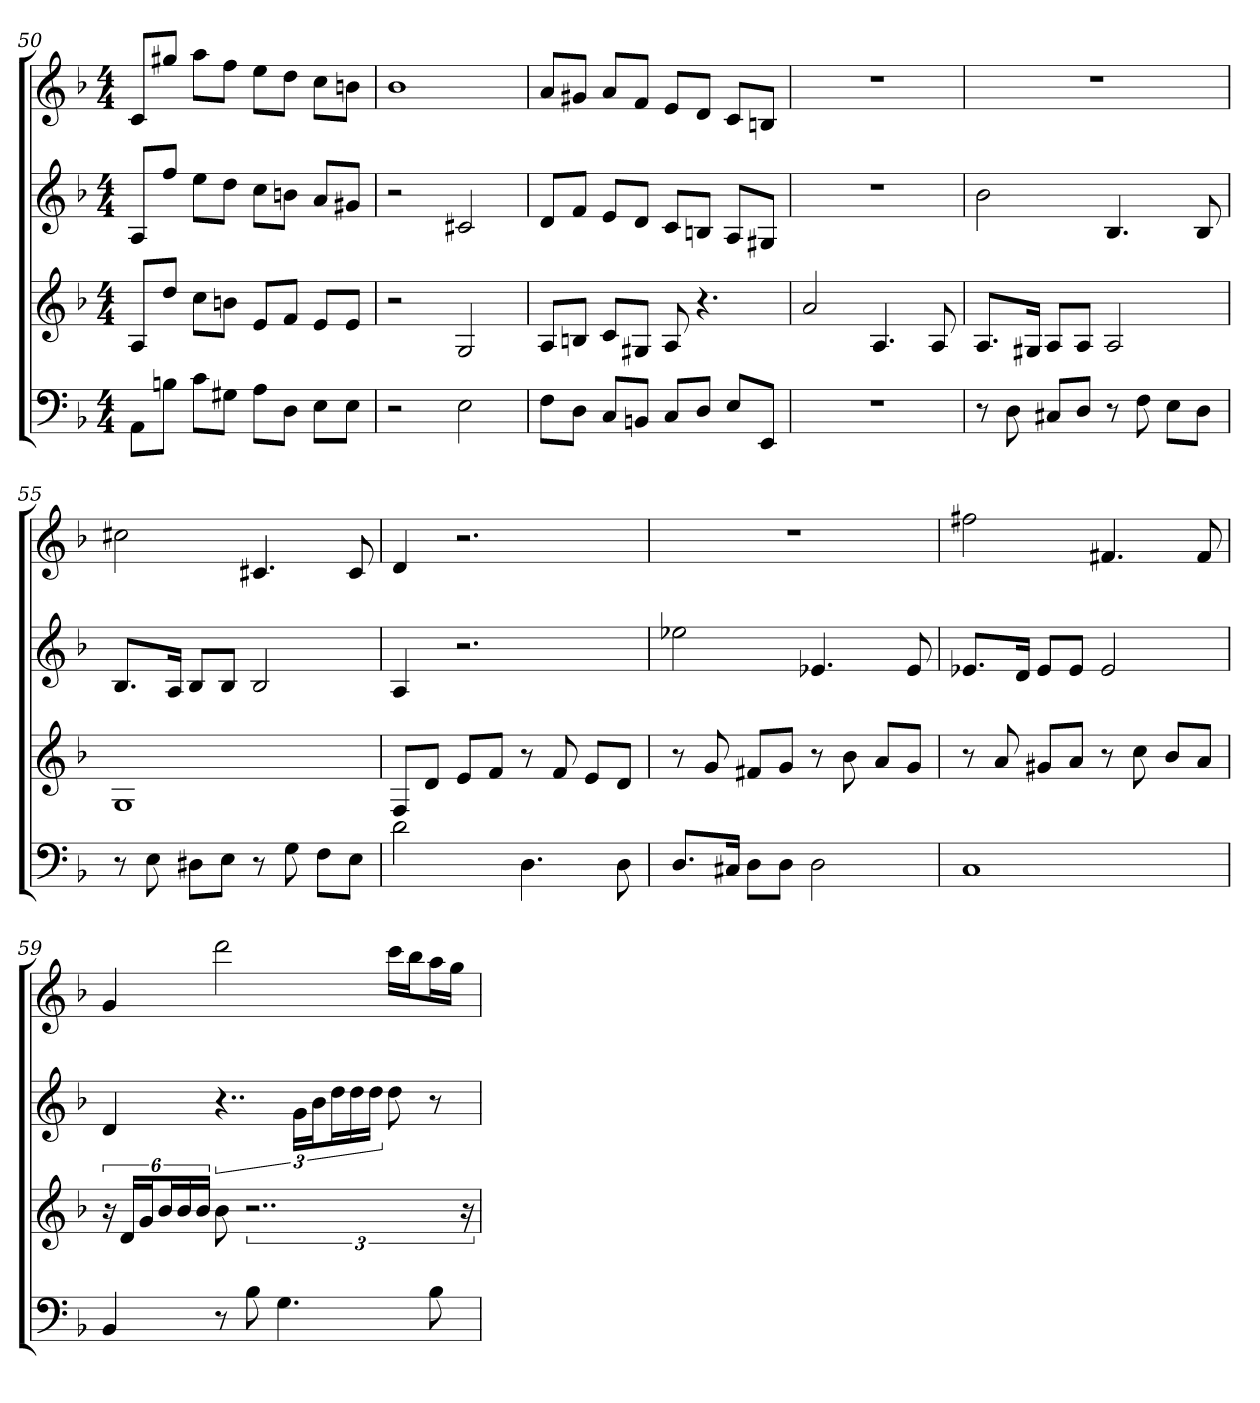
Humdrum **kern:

**kern	**kern	**kern	**kern
*part4	*part3	*part2	*part1
*staff4	*staff3	*staff2	*staff1
*k[b-]	*k[b-]	*k[b-]	*k[b-]
*d:	*d:	*d:	*d:
*M4/4	*M4/4	*M4/4	*M4/4
=50	=50	=50	=50
8AAL	8AL	8AL	8cL
8BnJ	8ddJ	8ffJ	8gg#XJ
8cL	8ccL	8eeL	8aaL
8G#XJ	8bnJ	8ddJ	8ffJ
8AL	8eL	8ccL	8eeL
8DJ	8fJ	8bnJ	8ddJ
8EL	8eL	8aL	8ccL
8EJ	8eJ	8g#XJ	8bnJ
=51	=51	=51	=51
2r	2r	2r	1b-
2E	2G	2c#X	.
=52	=52	=52	=52
8FL	8AL	8dL	8aL
8DJ	8BnJ	8fJ	8g#XJ
8CL	8cL	8eL	8aL
8BBnJ	8G#XJ	8dJ	8fJ
8CL	8A	8cL	8eL
8DJ	4.r	8BnJ	8dJ
8EL	.	8AL	8cL
8EEJ	.	8G#XJ	8BnJ
=53	=53	=53	=53
1r	2a	1r	1r
.	4.A	.	.
.	8A	.	.
=54	=54	=54	=54
8r	8.AL	2b-	1r
8D	.	.	.
.	16G#XJk	.	.
8C#XL	8AL	.	.
8DJ	8AJ	.	.
8r	2A	4.B-	.
8F	.	.	.
8EL	.	.	.
8DJ	.	8B-	.
=55	=55	=55	=55
8r	1G	8.B-L	2cc#X
8E	.	.	.
.	.	16AJk	.
8D#XL	.	8B-L	.
8EJ	.	8B-J	.
8r	.	2B-	4.c#X
8G	.	.	.
8FL	.	.	.
8EJ	.	.	8c#
=56	=56	=56	=56
2d	8FL	4A	4d
.	8dJ	.	.
.	8eL	2.r	2.r
.	8fJ	.	.
4.D	8r	.	.
.	8f	.	.
.	8eL	.	.
8D	8dJ	.	.
=57	=57	=57	=57
8.DL	8r	2ee-X	1r
.	8g	.	.
16C#XJk	.	.	.
8DL	8f#XL	.	.
8DJ	8gJ	.	.
2D	8r	4.e-X	.
.	8b-	.	.
.	8aL	.	.
.	8gJ	8e-	.
=58	=58	=58	=58
1C	8r	8.e-XL	2ff#X
.	8a	.	.
.	.	16dJk	.
.	8g#XL	8e-L	.
.	8aJ	8e-J	.
.	8r	2e-	4.f#X
.	8cc	.	.
.	8b-L	.	.
.	8aJ	.	8f#
=59	=59	=59	=59
4BB-	24r	4d	4g
.	24dLL	.	.
.	24gJ	.	.
.	24b-L	.	.
.	24b-	.	.
.	24b-JJ	.	.
8r	8b-	6..r	2ddd
8B-	3..r	.	.
4.G	.	.	.
.	.	24gLL	.
.	.	24b-J	.
.	.	24ddL	.
.	.	24dd	.
.	.	24ddJJ	.
.	.	8dd	16cccLL
.	.	.	16bb-J
8B-	.	8r	16aaL
.	.	.	16ggJJ
.	24r	.	.
=	=	=	=
*-	*-	*-	*-
